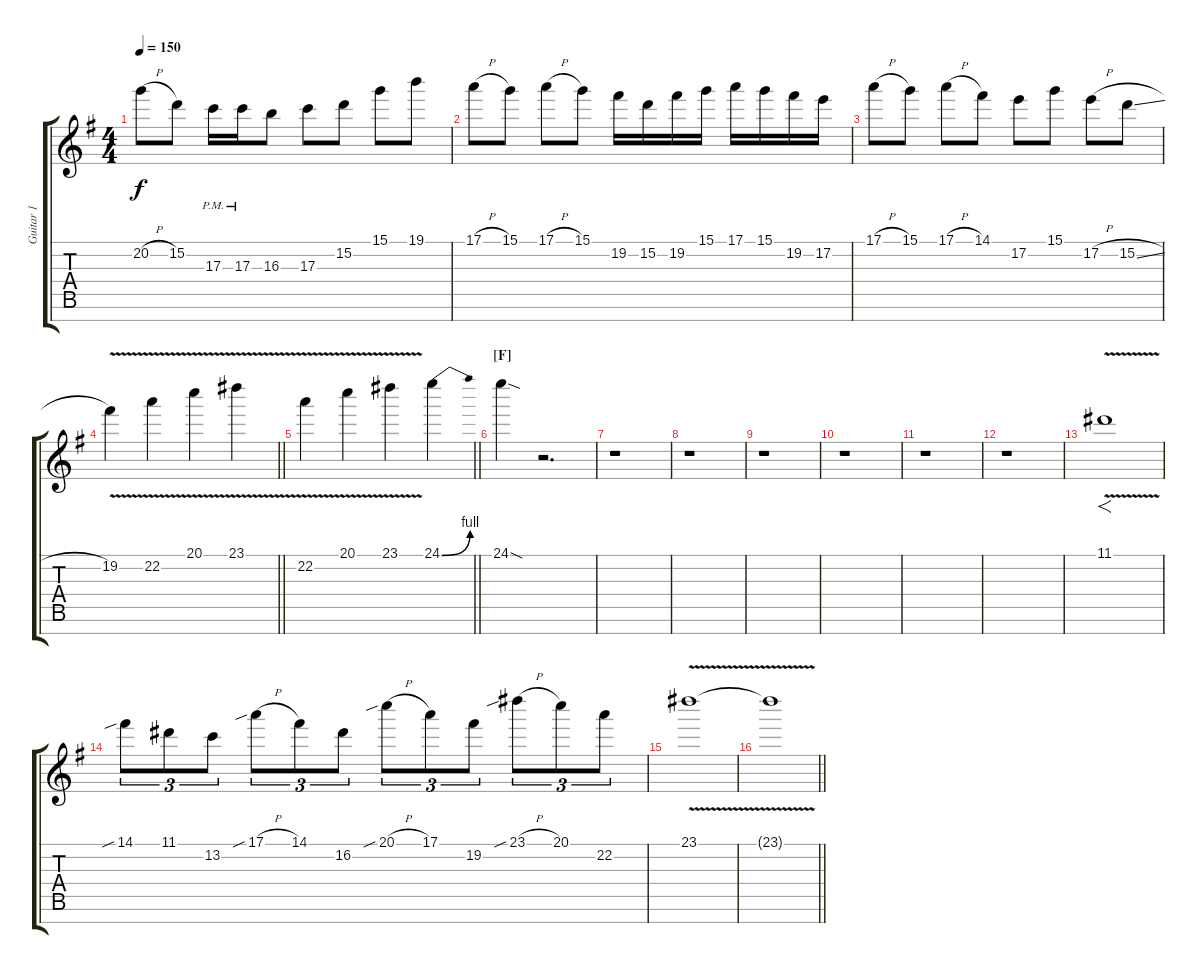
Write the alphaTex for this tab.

\track ("Guitar 1" "Guitar 1") {instrument electricguitarjazz}
\staff {score tabs}
\tuning (E4 B3 G3 D3 A2 E2 B1) {hide}
\ts (4 4)
\tempo 150
\clef g2
\ks eminor
20.2{h}.8{dy f} 15.2.8 17.3{pm}.16 17.3{pm}.16 16.3.8 17.3.8 15.2.8 15.1.8 19.1.8 |
17.1{h}.8 15.1.8 17.1{h}.8 15.1.8 19.2.16 15.2.16 19.2.16 15.1.16 17.1.16 15.1.16 19.2.16 17.2.16 |
17.1{h}.8 15.1.8 17.1{h}.8 14.1.8 17.2.8 15.1.8 17.2{h}.8 15.2{sl}.8 |
\barLineRight lightlight
19.2{v}.4 22.2{v}.4 20.1{v}.4 23.1{v}.4 |
\barLineRight lightlight
22.2{v}.4 20.1{v}.4 23.1{v}.4 24.1{be (bend 0 0 60 4)}.4 |
\section ("" "[F]")
24.1{sod}.4 r.2{d} |
r.1 |
r.1 |
r.1 |
r.1 |
r.1 |
r.1 |
11.1{v}.1{f} |
14.1{sib}.8{tu (3 2)} 11.1.8{tu (3 2)} 13.2.8{tu (3 2)} 17.1{sib h}.8{tu (3 2)} 14.1.8{tu (3 2)} 16.2.8{tu (3 2)} 20.1{sib h}.8{tu (3 2)} 17.1.8{tu (3 2)} 19.2.8{tu (3 2)} 23.1{sib h}.8{tu (3 2)} 20.1.8{tu (3 2)} 22.2.8{tu (3 2)} |
23.1{v}.1 |
\barLineRight lightlight
23.1{v t}.1
